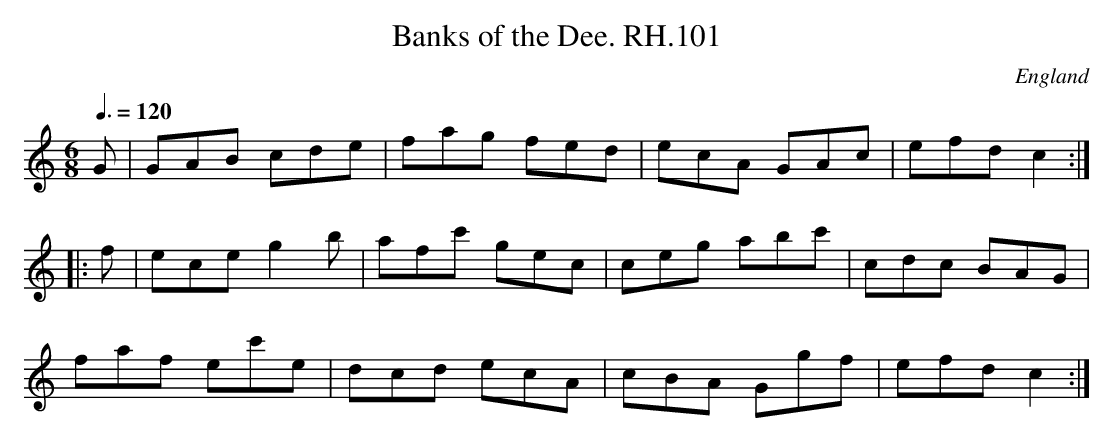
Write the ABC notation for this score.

X:1
T:Banks of the Dee. RH.101
O:England
M:6/8
L:1/8
Q:3/8=120
K:C
G|GAB cde|fag fed|ecA GAc|efd c2:|
|:f|ece g2b|afc' gec|ceg abc'|cdc BAG|
faf ec'e|dcd ecA|cBA Ggf|efd c2:|
